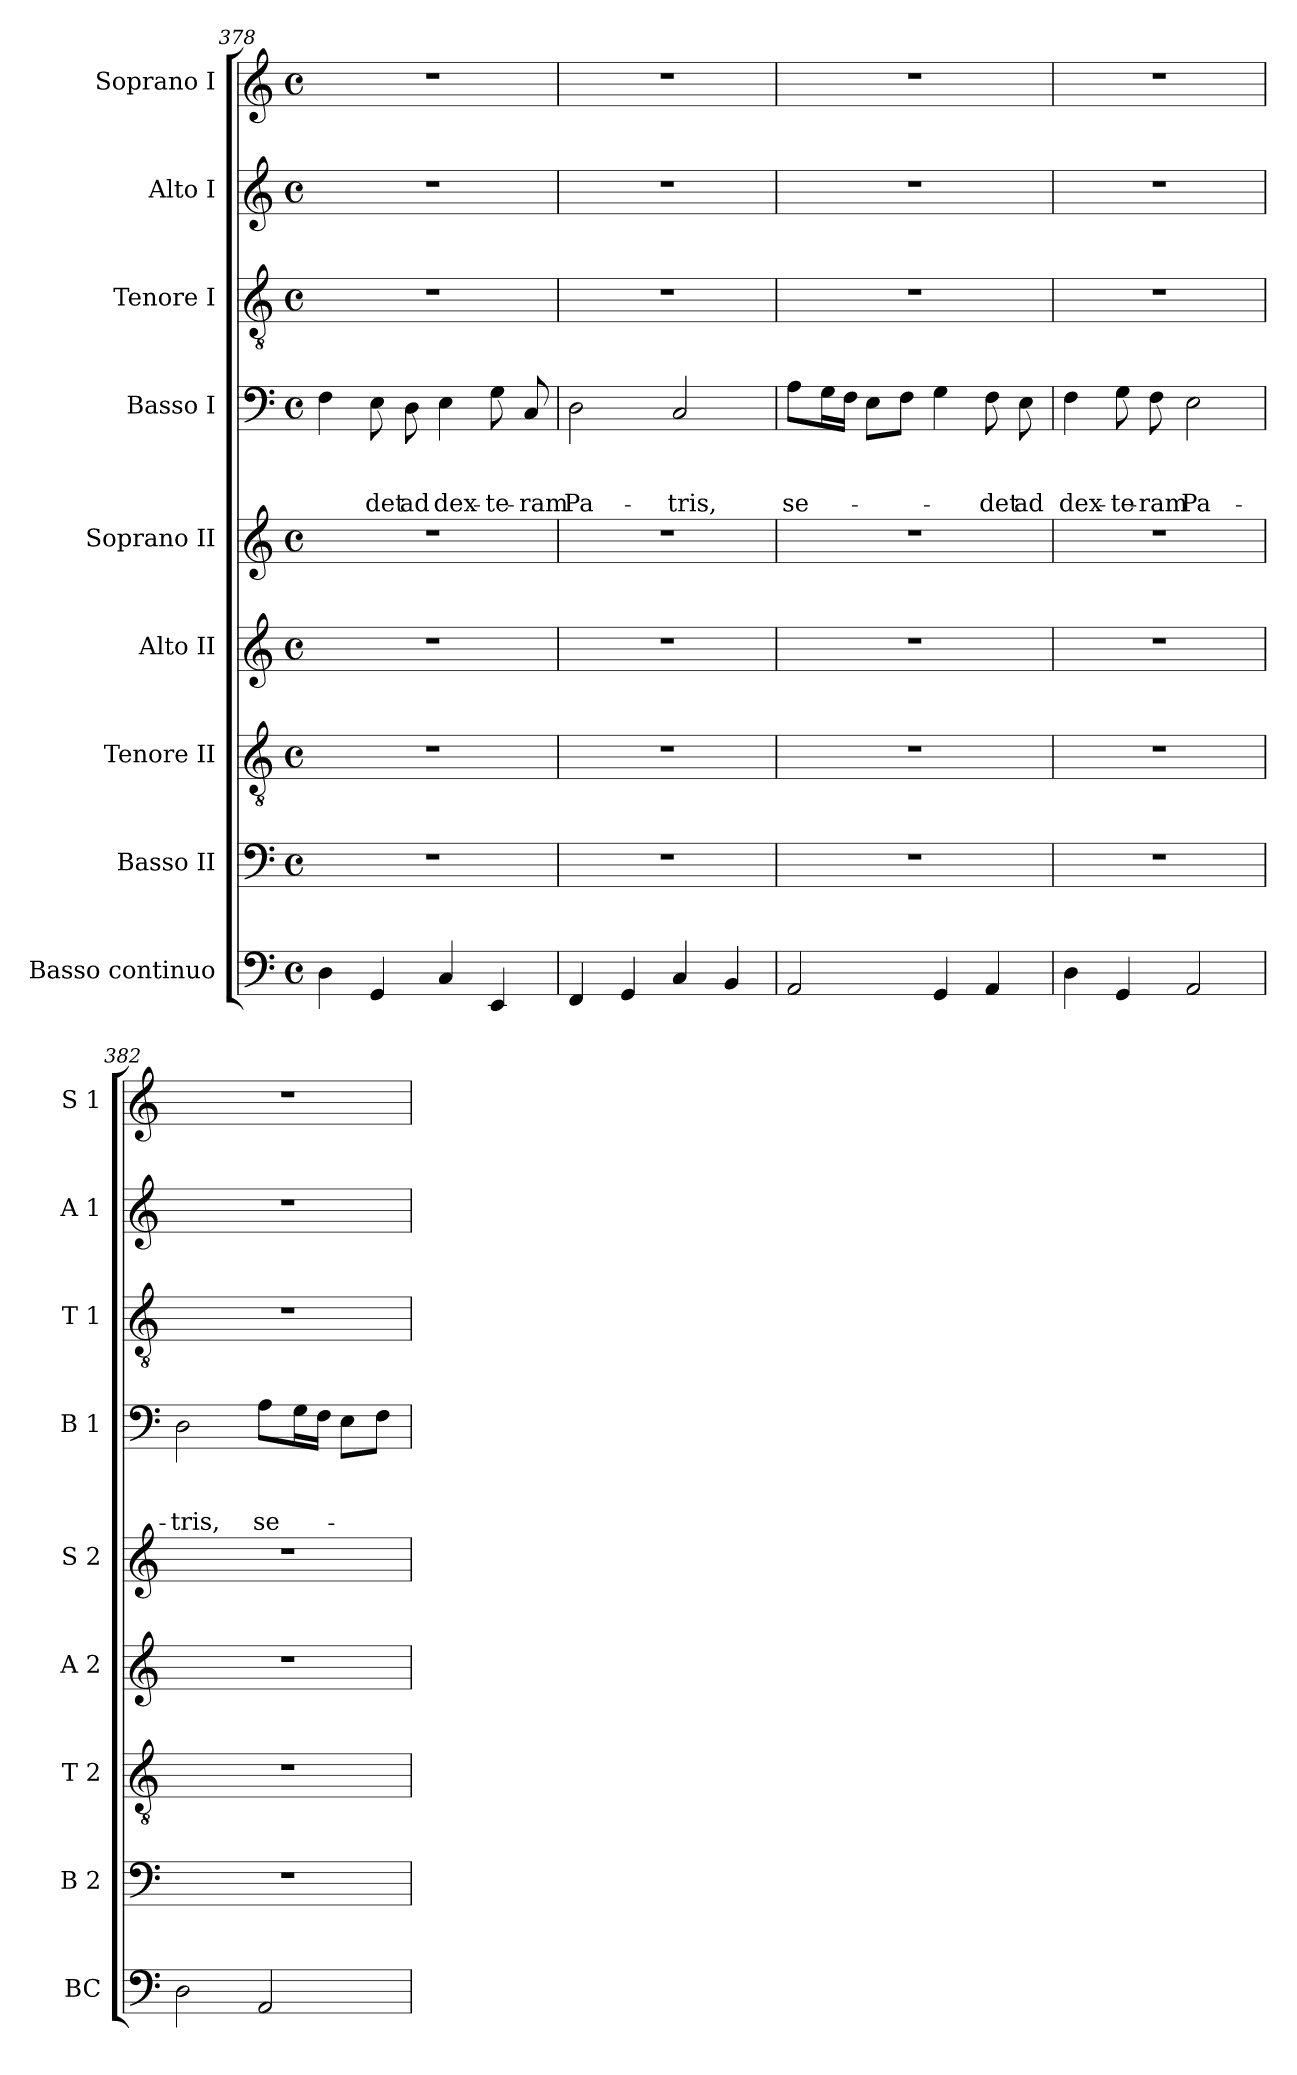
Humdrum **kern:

**kern	**kern	**kern	**kern	**kern	**kern	**text	**text	**text	**kern	**kern	**kern
*part9	*part8	*part7	*part6	*part5	*part4	*part4	*part4	*part4	*part3	*part2	*part1
*staff9	*staff8	*staff7	*staff6	*staff5	*staff4	*staff4	*staff4	*staff4	*staff3	*staff2	*staff1
*I"Basso continuo	*I"Basso II	*I"Tenore II	*I"Alto II	*I"Soprano II	*I"Basso I	*	*	*	*I"Tenore I	*I"Alto I	*I"Soprano I
*I'BC	*I'B 2	*I'T 2	*I'A 2	*I'S 2	*I'B 1	*	*	*	*I'T 1	*I'A 1	*I'S 1
*clefF4	*clefF4	*clefGv2	*clefG2	*clefG2	*clefF4	*	*	*	*clefGv2	*clefG2	*clefG2
*k[]	*k[]	*k[]	*k[]	*k[]	*k[]	*	*	*	*k[]	*k[]	*k[]
*C:	*C:	*C:	*C:	*C:	*C:	*	*	*	*C:	*C:	*C:
*M4/4	*M4/4	*M4/4	*M4/4	*M4/4	*M4/4	*	*	*	*M4/4	*M4/4	*M4/4
*met(c)	*met(c)	*met(c)	*met(c)	*met(c)	*met(c)	*	*	*	*met(c)	*met(c)	*met(c)
=378	=378	=378	=378	=378	=378	=378	=378	=378	=378	=378	=378
4D\	1r	1r	1r	1r	4F\	.	.	.	1r	1r	1r
!	!	!	!	!	!	!	!	!LO:LY:b	!	!	!
4GG/	.	.	.	.	8E\	.	.	-det	.	.	.
!	!	!	!	!	!	!	!	!LO:LY:b	!	!	!
.	.	.	.	.	8D\	.	.	ad	.	.	.
!	!	!	!	!	!	!	!	!LO:LY:b	!	!	!
4C/	.	.	.	.	4E\	.	.	dex-	.	.	.
!	!	!	!	!	!	!	!	!LO:LY:b	!	!	!
4EE/	.	.	.	.	8G\	.	.	-te-	.	.	.
!	!	!	!	!	!	!	!	!LO:LY:b	!	!	!
.	.	.	.	.	8C/	.	.	-ram	.	.	.
=379	=379	=379	=379	=379	=379	=379	=379	=379	=379	=379	=379
!	!	!	!	!	!	!	!	!LO:LY:b	!	!	!
4FF/	1r	1r	1r	1r	2D\	.	.	Pa-	1r	1r	1r
4GG/	.	.	.	.	.	.	.	.	.	.	.
!	!	!	!	!	!	!	!	!LO:LY:b	!	!	!
4C/	.	.	.	.	2C/	.	.	-tris,	.	.	.
4BB/	.	.	.	.	.	.	.	.	.	.	.
=380	=380	=380	=380	=380	=380	=380	=380	=380	=380	=380	=380
!	!	!	!	!	!	!	!	!LO:LY:b	!	!	!
2AA/	1r	1r	1r	1r	8A\L	.	.	se-	1r	1r	1r
.	.	.	.	.	16G\L	.	.	.	.	.	.
.	.	.	.	.	16F\JJ	.	.	.	.	.	.
.	.	.	.	.	8E\L	.	.	.	.	.	.
.	.	.	.	.	8F\J	.	.	.	.	.	.
4GG/	.	.	.	.	4G\	.	.	.	.	.	.
!	!	!	!	!	!	!	!	!LO:LY:b	!	!	!
4AA/	.	.	.	.	8F\	.	.	-det	.	.	.
!	!	!	!	!	!	!	!	!LO:LY:b	!	!	!
.	.	.	.	.	8E\	.	.	ad	.	.	.
!!LO:PB:g=z
=381	=381	=381	=381	=381	=381	=381	=381	=381	=381	=381	=381
!	!	!	!	!	!	!	!	!LO:LY:b	!	!	!
4D\	1r	1r	1r	1r	4F\	.	.	dex-	1r	1r	1r
!	!	!	!	!	!	!	!	!LO:LY:b	!	!	!
4GG/	.	.	.	.	8G\	.	.	-te-	.	.	.
!	!	!	!	!	!	!	!	!LO:LY:b	!	!	!
.	.	.	.	.	8F\	.	.	-ram	.	.	.
!	!	!	!	!	!	!	!	!LO:LY:b	!	!	!
2AA/	.	.	.	.	2E\	.	.	Pa-	.	.	.
=382	=382	=382	=382	=382	=382	=382	=382	=382	=382	=382	=382
!	!	!	!	!	!	!	!	!LO:LY:b	!	!	!
2D\	1r	1r	1r	1r	2D\	.	.	-tris,	1r	1r	1r
!	!	!	!	!	!	!	!	!LO:LY:b	!	!	!
2AA/	.	.	.	.	8A\L	.	.	se-	.	.	.
.	.	.	.	.	16G\L	.	.	.	.	.	.
.	.	.	.	.	16F\JJ	.	.	.	.	.	.
.	.	.	.	.	8E\L	.	.	.	.	.	.
.	.	.	.	.	8F\J	.	.	.	.	.	.
=	=	=	=	=	=	=	=	=	=	=	=
*-	*-	*-	*-	*-	*-	*-	*-	*-	*-	*-	*-
